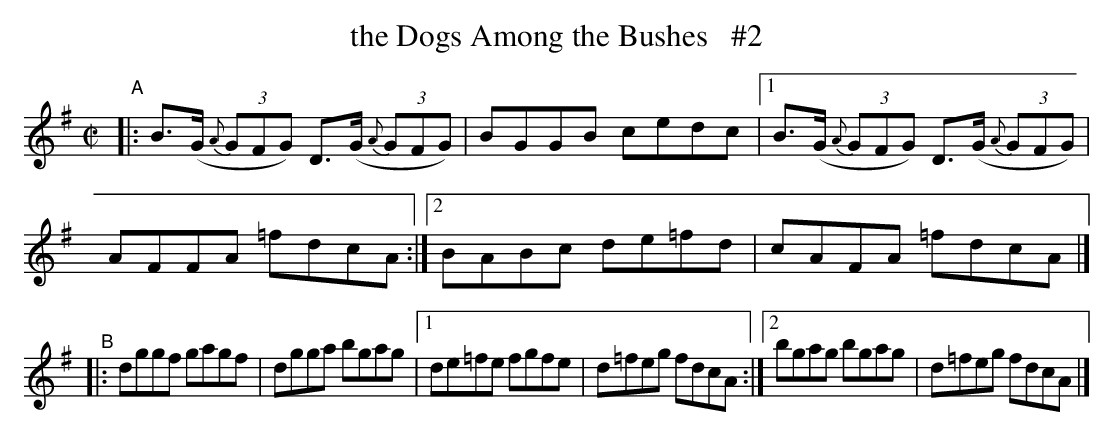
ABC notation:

X:1
T: the Dogs Among the Bushes   #2
M: C|
L: 1/8
K: G
"^A"\
|: B>(G {A}(3GFG) D>(G {A}(3GFG) | BGGB cedc |\
[1 B>(G {A}(3GFG) D>(G {A}(3GFG) | AFFA =fdcA :|\
[2 BABc de=fd | cAFA =fdcA |]
"^B"\
|: dggf gagf | dgga bgag |\
[1 de=fe fgfe | d=feg fdcA :|\
[2 bgag bgag | d=feg fdcA |]
